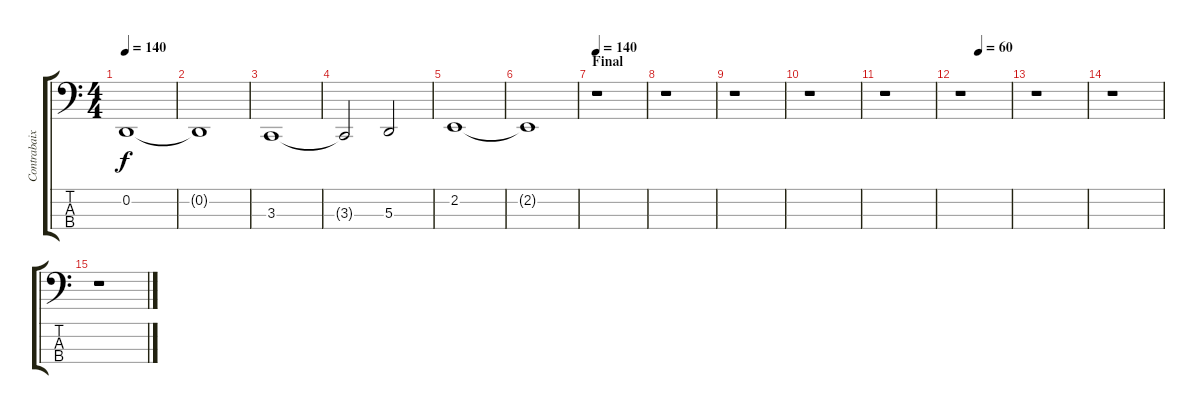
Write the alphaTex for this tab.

\track ("Contrabaixo" "Contrabaix") {instrument tremolostrings}
\staff {score tabs}
\tuning (G2 D2 A1 E1) {hide}
\ts (4 4)
\tempo 140
\clef f4
\ks c
0.2.1{dy f} |
0.2{t}.1 |
3.3.1 |
3.3{t}.2 5.3.2 |
2.2.1{volume 0} |
2.2{t}.1 |
\section ("" "Final")
\tempo 140
r.1 |
r.1 |
r.1 |
r.1 |
r.1 |
\tempo (60 0.375)
r.1 |
r.1 |
r.1 |
r.1
